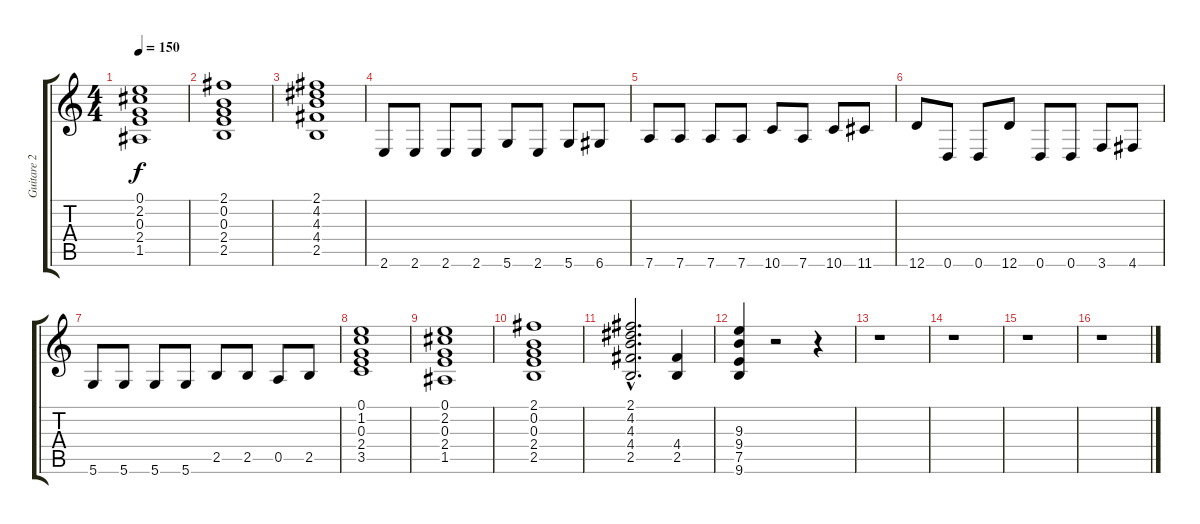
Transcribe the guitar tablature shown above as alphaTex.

\track ("Guitare 2" "Guitare 2") {instrument overdrivenguitar}
\staff {score tabs}
\tuning (E4 B3 G3 D3 A2 D2) {hide}
\ts (4 4)
\tempo 150
\clef g2
\ks c
(0.1 2.2 0.3 2.4 1.5).1{dy f} |
(2.1 0.2 0.3 2.4 2.5).1 |
(2.1 4.2 4.3 4.4 2.5).1 |
2.6.8 2.6.8 2.6.8 2.6.8 5.6.8 2.6.8 5.6.8 6.6.8 |
7.6.8 7.6.8 7.6.8 7.6.8 10.6.8 7.6.8 10.6.8 11.6.8 |
12.6.8 0.6.8 0.6.8 12.6.8 0.6.8 0.6.8 3.6.8 4.6.8 |
5.6.8 5.6.8 5.6.8 5.6.8 2.5.8 2.5.8 0.5.8 2.5.8 |
(0.1 1.2 0.3 2.4 3.5).1 |
(0.1 2.2 0.3 2.4 1.5).1 |
(2.1 0.2 0.3 2.4 2.5).1 |
(2.1{hac} 4.2{hac} 4.3{hac} 4.4{hac} 2.5{hac}).2{d} (4.4 2.5).4 |
(9.3 9.4 7.5 9.6).4 r.2 r.4 |
r.1 |
r.1 |
r.1 |
r.1
